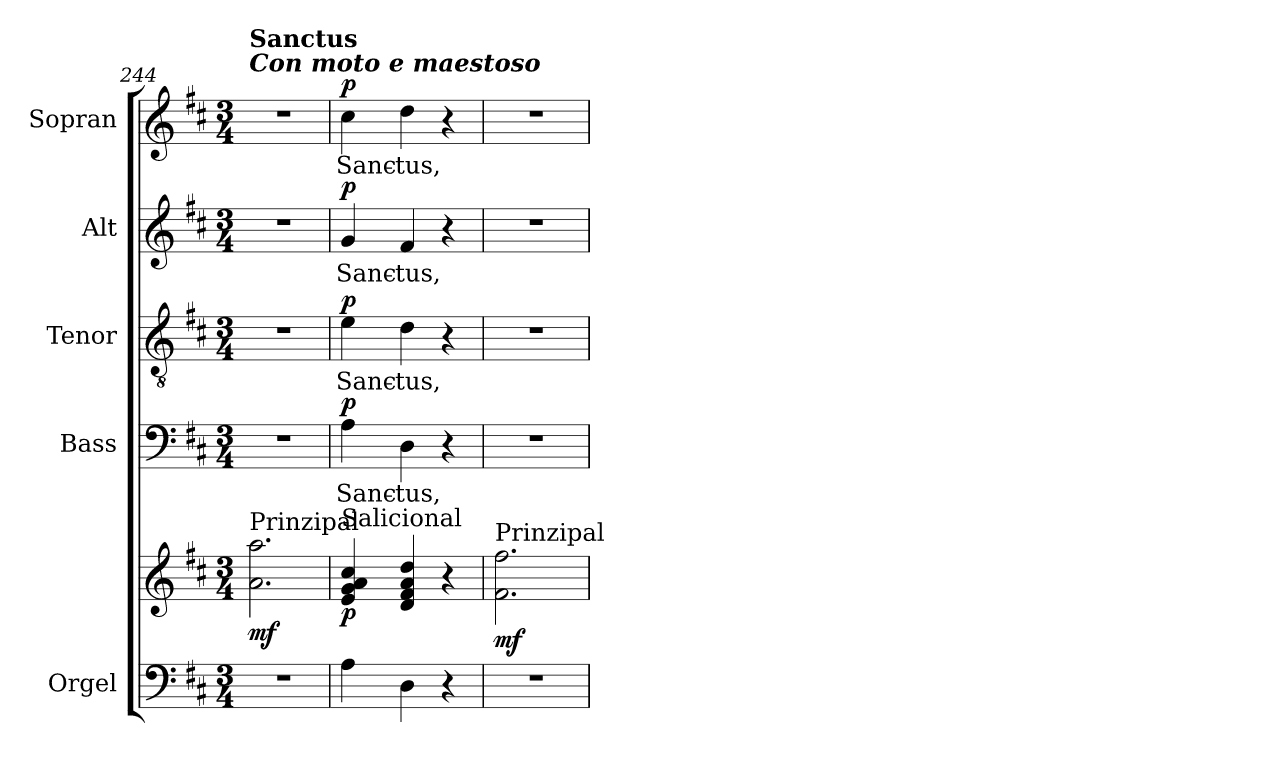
**kern	**kern	**dynam	**kern	**text	**dynam	**kern	**text	**dynam	**kern	**text	**dynam	**kern	**text	**dynam
*part5	*part5	*part5	*part4	*part4	*part4	*part3	*part3	*part3	*part2	*part2	*part2	*part1	*part1	*part1
*staff6	*staff5	*staff5/6	*staff4	*staff4	*staff4	*staff3	*staff3	*staff3	*staff2	*staff2	*staff2	*staff1	*staff1	*staff1
*I"Orgel	*	*	*I"Bass	*	*	*I"Tenor	*	*	*I"Alt	*	*	*I"Sopran	*	*
*I'Org.	*	*	*I'B.	*	*	*I'T.	*	*	*I'A.	*	*	*I'S.	*	*
!!LO:PB:g=z
*clefF4	*clefG2	*	*clefF4	*	*	*clefGv2	*	*	*clefG2	*	*	*clefG2	*	*
*k[f#c#]	*k[f#c#]	*	*k[f#c#]	*	*	*k[f#c#]	*	*	*k[f#c#]	*	*	*k[f#c#]	*	*
*D:	*D:	*	*D:	*	*	*D:	*	*	*D:	*	*	*D:	*	*
*M3/4	*M3/4	*	*M3/4	*	*	*M3/4	*	*	*M3/4	*	*	*M3/4	*	*
=244	=244	=244	=244	=244	=244	=244	=244	=244	=244	=244	=244	=244	=244	=244
!	!	!	!	!	!	!	!	!	!	!	!	!LO:TX:a:Bi:t=Con moto e maestoso	!	!
!	!	!	!	!	!	!	!	!	!	!	!	!LO:TX:a:B:t=Sanctus	!	!
!	!LO:TX:a:t=Prinzipal	!	!	!	!	!	!	!	!	!	!	!	!	!
!	!	!LO:DY:b	!	!	!	!	!	!	!	!	!	!	!	!
2.r	2.a\ 2.aa\	mf	2.r	.	.	2.r	.	.	2.r	.	.	2.r	.	.
=245	=245	=245	=245	=245	=245	=245	=245	=245	=245	=245	=245	=245	=245	=245
!	!LO:TX:a:t=Salicional	!	!	!	!	!	!	!	!	!	!	!	!	!
!	!	!LO:DY:b	!	!LO:LY:b	!LO:DY:a	!	!LO:LY:b	!LO:DY:a	!	!LO:LY:b	!LO:DY:a	!	!LO:LY:b	!LO:DY:a
4A\	4e/ 4g/ 4a/ 4cc#/	p	4A\	Sanc-	p	4e\	Sanc-	p	4g/	Sanc-	p	4cc#\	Sanc-	p
!	!	!	!	!LO:LY:b	!	!	!LO:LY:b	!	!	!LO:LY:b	!	!	!LO:LY:b	!
4D\	4d/ 4f#/ 4a/ 4dd/	.	4D\	-tus,	.	4d\	-tus,	.	4f#/	-tus,	.	4dd\	-tus,	.
4r	4r	.	4r	.	.	4r	.	.	4r	.	.	4r	.	.
=246	=246	=246	=246	=246	=246	=246	=246	=246	=246	=246	=246	=246	=246	=246
!	!LO:TX:a:t=Prinzipal	!	!	!	!	!	!	!	!	!	!	!	!	!
!	!	!LO:DY:b	!	!	!	!	!	!	!	!	!	!	!	!
2.r	2.f#\ 2.ff#\	mf	2.r	.	.	2.r	.	.	2.r	.	.	2.r	.	.
=	=	=	=	=	=	=	=	=	=	=	=	=	=	=
*-	*-	*-	*-	*-	*-	*-	*-	*-	*-	*-	*-	*-	*-	*-
